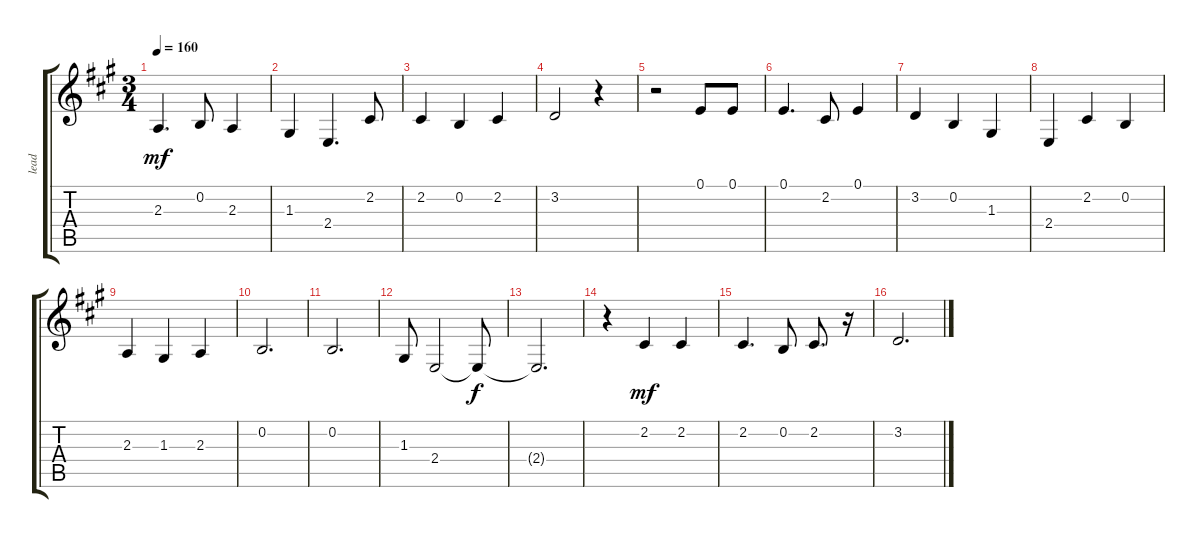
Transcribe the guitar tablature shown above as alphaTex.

\track ("lead" "lead") {instrument harmonica}
\staff {score tabs}
\tuning (E4 B3 G3 D3 A2 E2) {hide}
\ts (3 4)
\tempo 160
\clef g2
\ks a
2.3.4{d dy mf} 0.2.8 2.3.4 |
1.3.4 2.4.4{d} 2.2.8 |
2.2.4 0.2.4 2.2.4 |
3.2.2 r.4 |
r.2 0.1.8 0.1.8 |
0.1.4{d} 2.2.8 0.1.4 |
3.2.4 0.2.4 1.3.4 |
2.4.4 2.2.4 0.2.4 |
2.3.4 1.3.4 2.3.4 |
0.2.2{d} |
0.2.2{d} |
1.3.8 2.4.2 2.4{t}.8{dy f} |
2.4{t}.2{d} |
r.4 2.2.4{dy mf} 2.2.4 |
2.2.4{d} 0.2.8 2.2.8{d} r.16 |
3.2.2{d}
